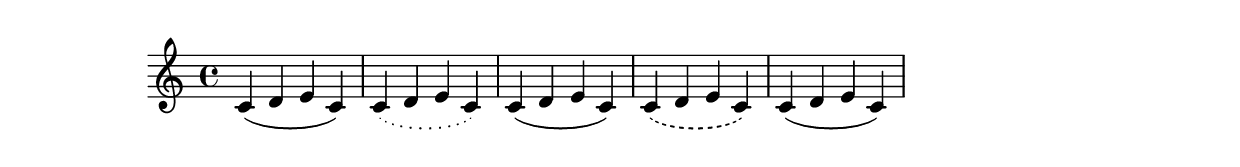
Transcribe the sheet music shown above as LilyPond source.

%% Do not edit this file; it is auto-generated from LSR http://lsr.dsi.unimi.it
%% This file is in the public domain.
\version "2.11.49"

\header {
  lsrtags = "expressive-marks, editorial-annotations"

  texidoc = "
The appearance of slurs may be changed from solid to dotted or dashed. 

"
  doctitle = "Changing the appearance of a slur from solid to dotted or dashed"
} % begin verbatim
\relative c' {
  c4( d e c)
  \slurDotted
  c4( d e c)
  \slurSolid
  c4( d e c)
  \slurDashed
  c4( d e c)
  \slurSolid
  c4( d e c)
}

